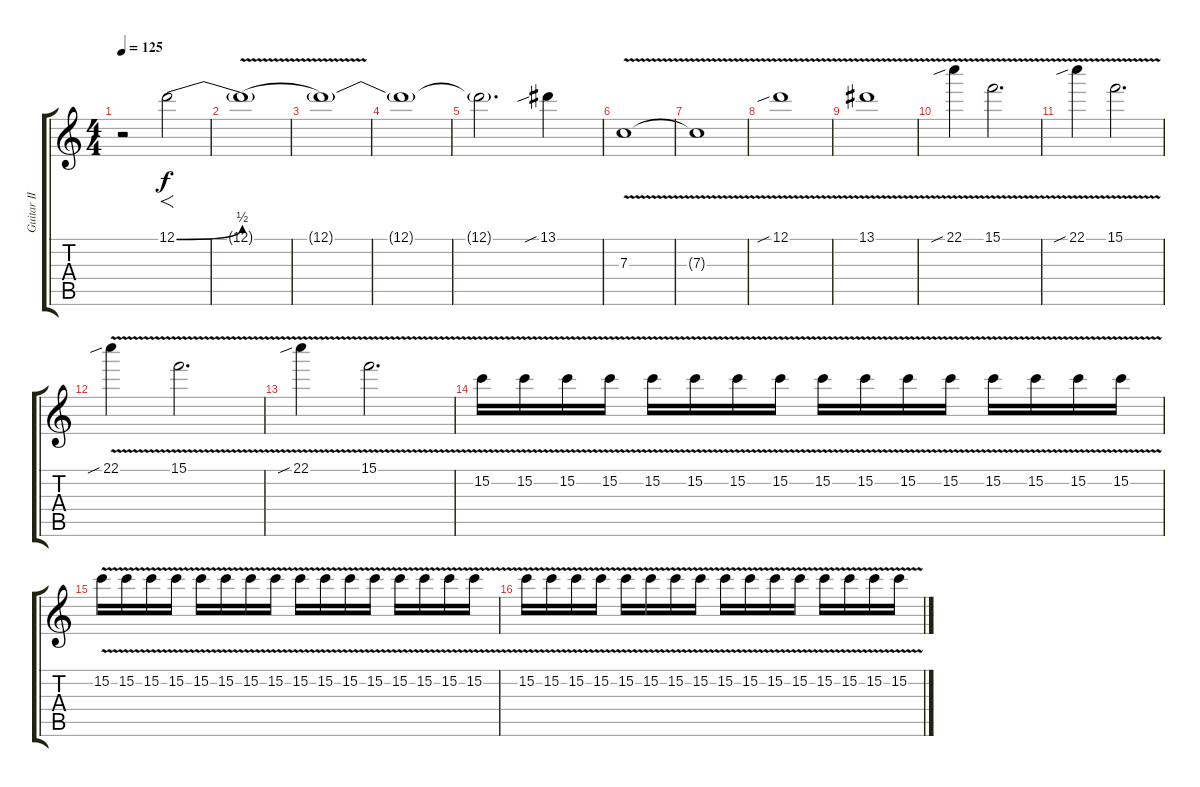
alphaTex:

\track ("Guitar II" "Guitar II") {mute instrument distortionguitar}
\staff {score tabs}
\tuning (D4 A3 F3 C3 G2 C2) {hide}
\ts (4 4)
\tempo 125
\clef g2
\ks c
r.2{dy f volume 16} 12.1{be (bend 0 0 60 2)}.2{f} |
12.1{be (hold 0 0 60 0) v t}.1 |
12.1{t}.1 |
12.1{t}.1 |
12.1{t}.2{d} 13.1{sib}.4 |
7.3{v}.1 |
7.3{t}.1 |
12.1{v sib}.1 |
13.1{v}.1 |
22.1{v sib}.4 15.1{v}.2{d} |
22.1{v sib}.4 15.1{v}.2{d} |
22.1{v sib}.4 15.1{v}.2{d} |
22.1{v sib}.4 15.1{v}.2{d} |
15.2{v}.16 15.2{v}.16 15.2{v}.16 15.2{v}.16 15.2{v}.16 15.2{v}.16 15.2{v}.16 15.2{v}.16 15.2{v}.16 15.2{v}.16 15.2{v}.16 15.2{v}.16 15.2{v}.16 15.2{v}.16 15.2{v}.16 15.2{v}.16 |
15.2{v}.16 15.2{v}.16 15.2{v}.16 15.2{v}.16 15.2{v}.16 15.2{v}.16 15.2{v}.16 15.2{v}.16 15.2{v}.16 15.2{v}.16 15.2{v}.16 15.2{v}.16 15.2{v}.16 15.2{v}.16 15.2{v}.16 15.2{v}.16 |
15.2{v}.16 15.2{v}.16 15.2{v}.16 15.2{v}.16 15.2{v}.16 15.2{v}.16 15.2{v}.16 15.2{v}.16 15.2{v}.16 15.2{v}.16 15.2{v}.16 15.2{v}.16 15.2{v}.16 15.2{v}.16 15.2{v}.16 15.2{v}.16
